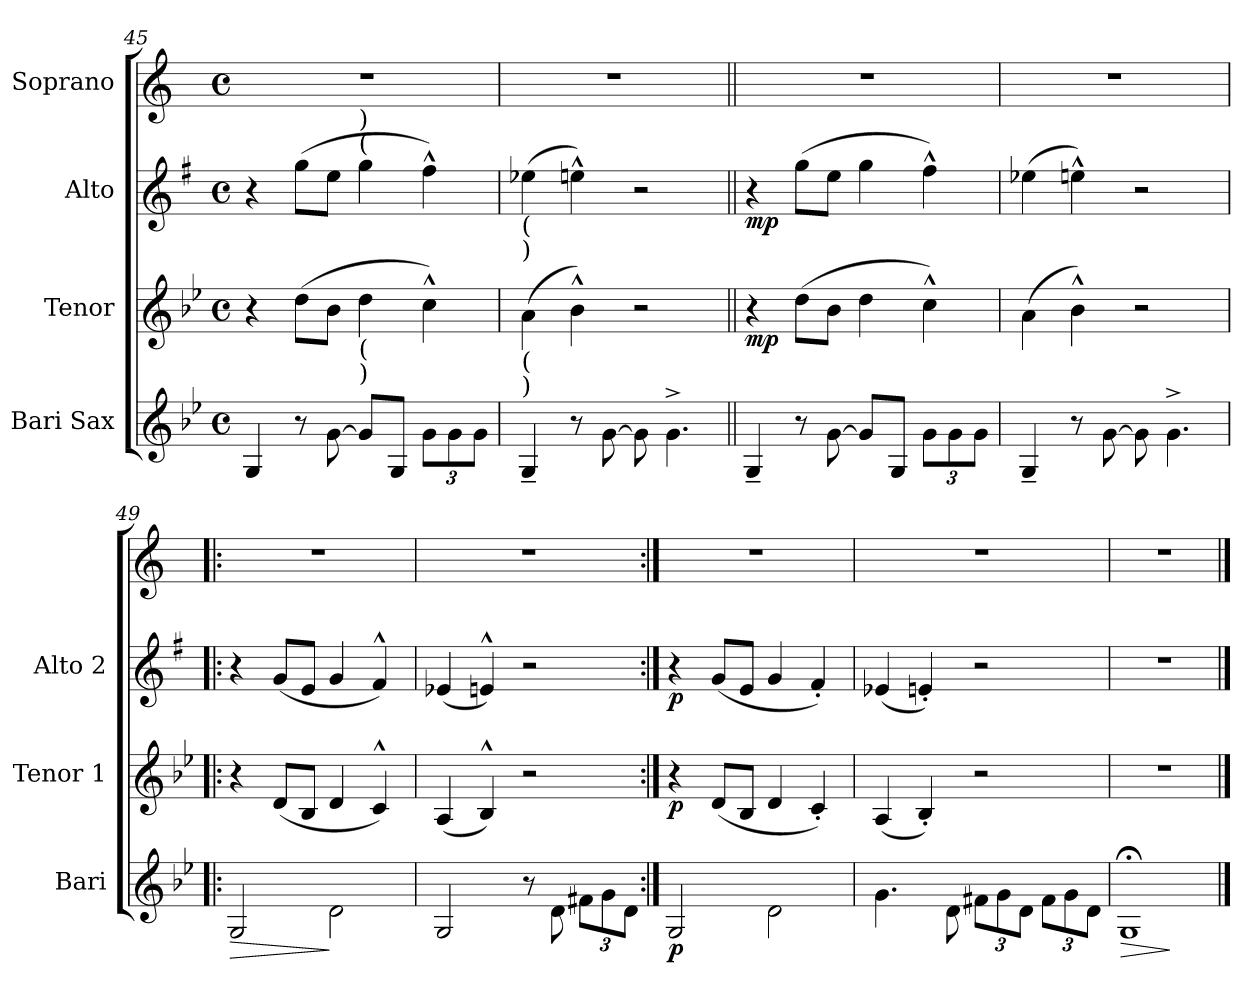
**kern	**dynam	**kern	**dynam	**kern	**dynam	**kern
*part4	*part4	*part3	*part3	*part2	*part2	*part1
*staff4	*staff4	*staff3	*staff3	*staff2	*staff2	*staff1
*I"Bari Sax	*	*I"Tenor	*	*I"Alto	*	*I"Soprano
*I'Bari	*	*I'Tenor 1	*	*I'Alto 2	*	*
*clefG2	*	*clefG2	*	*clefG2	*	*clefG2
*ITrd12c21	*	*ITrd8c14	*	*ITrd5c9	*	*ITrd1c2
*k[b-e-]	*	*k[b-e-]	*	*k[b-e-]	*	*k[b-e-]
*B-:	*	*B-:	*	*B-:	*	*B-:
*M4/4	*	*M4/4	*	*M4/4	*	*M4/4
*met(c)	*	*met(c)	*	*met(c)	*	*met(c)
=45	=45	=45	=45	=45	=45	=45
4GG/	.	4r	.	4r	.	1r
8r	.	(>8d\L	.	(>8b-\L	.	.
[8G\	.	8B-\J	.	8g\J	.	.
!	!	!	!	!LO:TX:a:t=(	!	!
!	!	!	!	!LO:TX:a:t=)	!	!
!	!	!LO:TX:b:t=(	!	!	!	!
!	!	!LO:TX:b:t=)	!	!	!	!
8G/L]	.	4d\	.	4b-\	.	.
8GG/J	.	.	.	.	.	.
12G\L	.	4c^^>\)	.	4a^^>\)	.	.
12G\	.	.	.	.	.	.
12G\J	.	.	.	.	.	.
=46	=46	=46	=46	=46	=46	=46
!	!	!	!	!LO:TX:b:t=(	!	!
!	!	!	!	!LO:TX:b:t=)	!	!
!	!	!LO:TX:b:t=(	!	!	!	!
!	!	!LO:TX:b:t=)	!	!	!	!
4GG~</	.	(>4A\	.	(>4g-X\	.	1r
8r	.	4B-^^>\)	.	4gn^^>\)	.	.
[8G\	.	.	.	.	.	.
8G\]	.	2r	.	2r	.	.
4.G^>\	.	.	.	.	.	.
=47||	=47||	=47||	=47||	=47||	=47||	=47||
!	!	!	!LO:DY:b	!	!LO:DY:b	!
4GG~</	.	4r	mp	4r	mp	1r
8r	.	(>8d\L	.	(>8b-\L	.	.
[8G\	.	8B-\J	.	8g\J	.	.
8G/L]	.	4d\	.	4b-\	.	.
8GG/J	.	.	.	.	.	.
12G\L	.	4c^^>\)	.	4a^^>\)	.	.
12G\	.	.	.	.	.	.
12G\J	.	.	.	.	.	.
!!LO:LB:g=z
=48	=48	=48	=48	=48	=48	=48
4GG~</	.	(>4A\	.	(>4g-X\	.	1r
8r	.	4B-^^>\)	.	4gn^^>\)	.	.
[8G\	.	.	.	.	.	.
8G\]	.	2r	.	2r	.	.
4.G^>\	.	.	.	.	.	.
=49!|:	=49!|:	=49!|:	=49!|:	=49!|:	=49!|:	=49!|:
!	!LO:HP:b	!	!	!	!	!
2GG/	>	4r	.	4r	.	1r
.	.	(<8D/L	.	(<8B-/L	.	.
.	.	8BB-/J	.	8G/J	.	.
2D\	]	4D/	.	4B-/	.	.
.	.	4C^^>/)	.	4A^^>/)	.	.
=50	=50	=50	=50	=50	=50	=50
2GG/	.	(<4AA/	.	(<4G-X/	.	1r
.	.	4BB-^^>/)	.	4Gn^^>/)	.	.
8r	.	2r	.	2r	.	.
8D\	.	.	.	.	.	.
12F#X\L	.	.	.	.	.	.
12G\	.	.	.	.	.	.
12D\J	.	.	.	.	.	.
=51:|!	=51:|!	=51:|!	=51:|!	=51:|!	=51:|!	=51:|!
!	!LO:DY:b	!	!LO:DY:b	!	!LO:DY:b	!
2GG/	p	4r	p	4r	p	1r
.	.	(<8D/L	.	(<8B-/L	.	.
.	.	8BB-/J	.	8G/J	.	.
2D\	.	4D/	.	4B-/	.	.
.	.	4C'</)	.	4A'</)	.	.
=52	=52	=52	=52	=52	=52	=52
4.G\	.	(<4AA/	.	(<4G-X/	.	1r
.	.	4BB-'</)	.	4Gn'</)	.	.
8D\	.	.	.	.	.	.
12F#X\L	.	2r	.	2r	.	.
12G\	.	.	.	.	.	.
12D\J	.	.	.	.	.	.
12F#\L	.	.	.	.	.	.
12G\	.	.	.	.	.	.
12D\J	.	.	.	.	.	.
=53	=53	=53	=53	=53	=53	=53
!	!LO:HP:b	!	!	!	!	!
1GG;<	>	1r	.	1r	.	1r
.	]	.	.	.	.	.
==	==	==	==	==	==	==
*-	*-	*-	*-	*-	*-	*-
